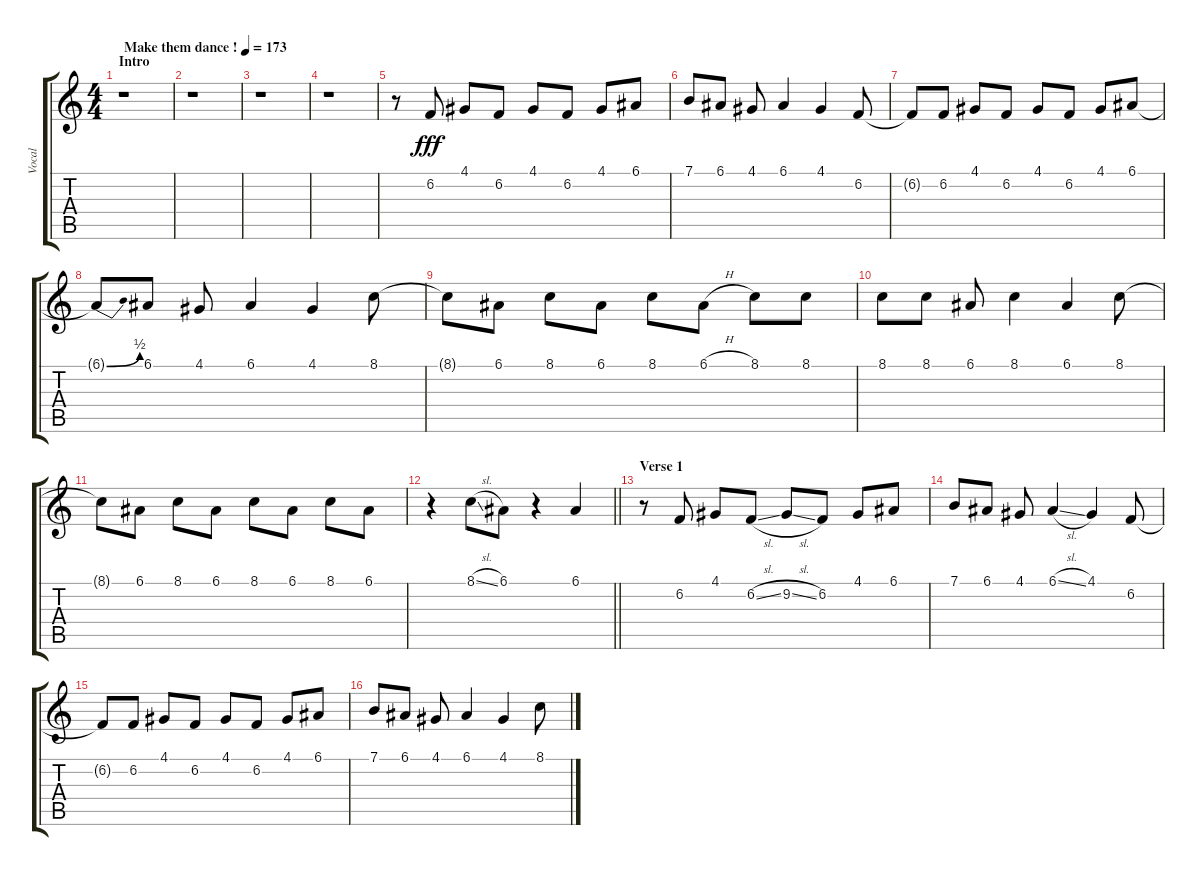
\track ("Vocal" "Vocal") {instrument clarinet}
\staff {score tabs}
\tuning (E4 B3 G3 D3 A2 E2) {hide}
\ts (4 4)
\section ("" "Intro")
\tempo (173 "Make them dance !")
\clef g2
\ks c
r.1{dy fff instrument clarinet} |
r.1 |
r.1 |
r.1 |
r.8 6.2.8 4.1.8 6.2.8 4.1.8 6.2.8 4.1.8 6.1.8 |
7.1.8 6.1.8 4.1.8 6.1.4 4.1.4 6.2.8 |
6.2{t}.8 6.2.8 4.1.8 6.2.8 4.1.8 6.2.8 4.1.8 6.1.8 |
6.1{be (bend 0 0 60 2) t}.8 6.1.8 4.1.8 6.1.4 4.1.4 8.1.8 |
8.1{t}.8 6.1.8 8.1.8 6.1.8 8.1.8 6.1{h}.8 8.1.8 8.1.8 |
8.1.8 8.1.8 6.1.8 8.1.4 6.1.4 8.1.8 |
8.1{t}.8 6.1.8 8.1.8 6.1.8 8.1.8 6.1.8 8.1.8 6.1.8 |
\barLineRight lightlight
r.4 8.1{sl}.8 6.1.8 r.4 6.1.4 |
\section ("" "Verse 1")
r.8 6.2.8 4.1.8 6.2{sl}.8 9.2{sl}.8 6.2.8 4.1.8 6.1.8 |
7.1.8 6.1.8 4.1.8 6.1{sl}.4 4.1.4 6.2.8 |
6.2{t}.8 6.2.8 4.1.8 6.2.8 4.1.8 6.2.8 4.1.8 6.1.8 |
7.1.8 6.1.8 4.1.8 6.1.4 4.1.4 8.1.8
